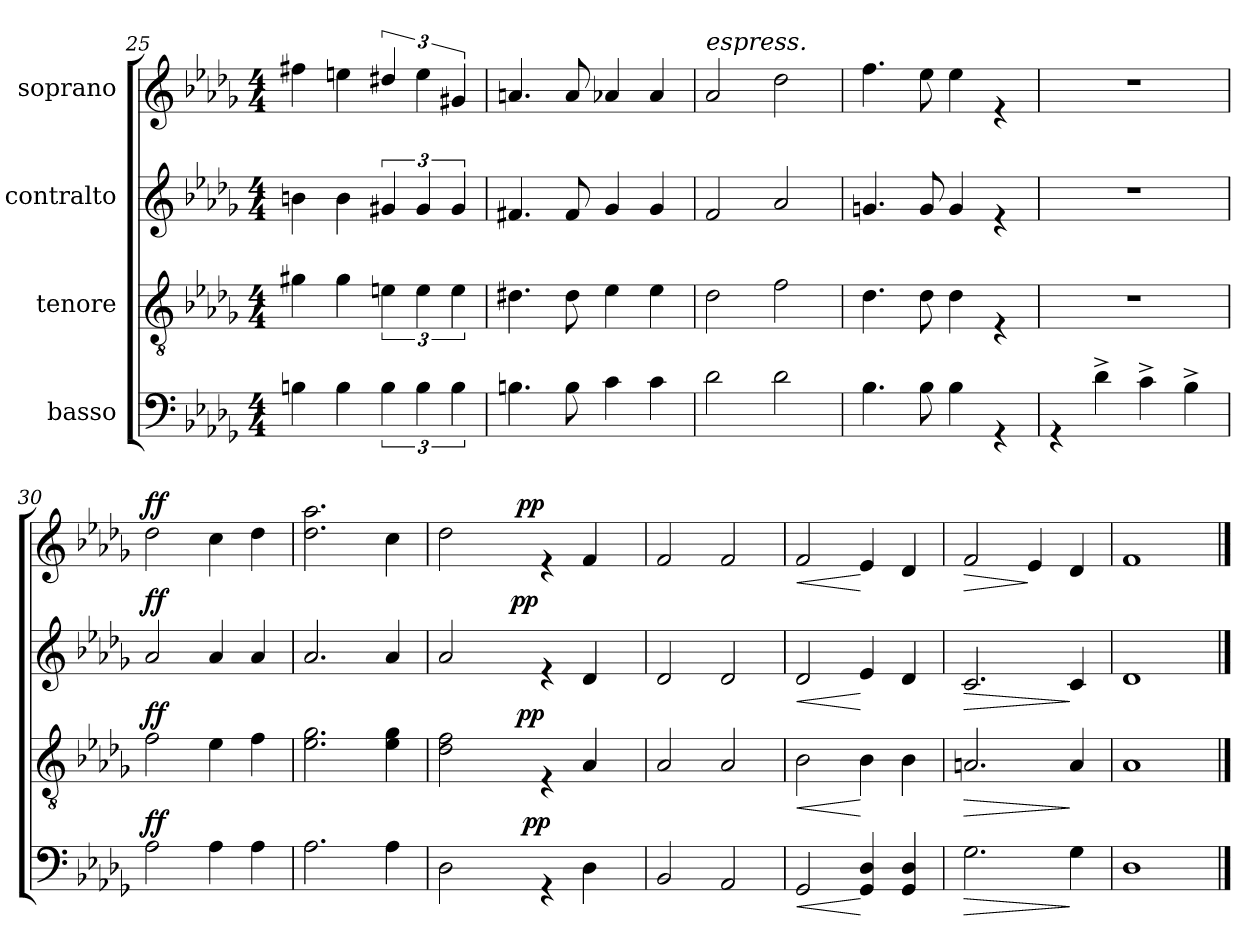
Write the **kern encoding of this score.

**kern	**dynam	**kern	**dynam	**kern	**dynam	**kern	**dynam
*part4	*part4	*part3	*part3	*part2	*part2	*part1	*part1
*staff4	*staff4	*staff3	*staff3	*staff2	*staff2	*staff1	*staff1
*I"basso	*	*I"tenore	*	*I"contralto	*	*I"soprano	*
!!LO:LB:g=z
*clefF4	*	*clefGv2	*	*clefG2	*	*clefG2	*
*k[b-e-a-d-g-]	*	*k[b-e-a-d-g-]	*	*k[b-e-a-d-g-]	*	*k[b-e-a-d-g-]	*
*D-:	*	*D-:	*	*D-:	*	*D-:	*
*M4/4	*	*M4/4	*	*M4/4	*	*M4/4	*
=25	=25	=25	=25	=25	=25	=25	=25
4Bn\	.	4g#X\	.	4bn\	.	4ff#X\	.
4B\	.	4g#\	.	4b\	.	4een\	.
6B\	.	6en\	.	6g#X/	.	6dd#X/	.
6B\	.	6e\	.	6g#/	.	6ee\	.
6B\	.	6e\	.	6g#/	.	6g#X/	.
=26	=26	=26	=26	=26	=26	=26	=26
4.Bn\	.	4.d#X\	.	4.f#X/	.	4.an/	.
8B\	.	8d#\	.	8f#/	.	8a/	.
4c\	.	4e-i\	.	4g-i/	.	4a-X/	.
4c\	.	4e-\	.	4g-/	.	4a-/	.
=27	=27	=27	=27	=27	=27	=27	=27
!	!	!	!	!	!	!LO:TX:a:i:t=espress.	!
2d-i\	.	2d-i\	.	2f/	.	2a-i/	.
2d-\	.	2f\	.	2a-/	.	2dd-\	.
=28	=28	=28	=28	=28	=28	=28	=28
4.B-\	.	4.d-\	.	4.gn/	.	4.ff\	.
8B-\	.	8d-\	.	8g/	.	8ee-\	.
4B-\	.	4d-\	.	4g/	.	4ee-\	.
4rGG	.	4rE	.	4re	.	4re	.
!!LO:PB:g=z
=29	=29	=29	=29	=29	=29	=29	=29
4rGG	.	1r	.	1r	.	1r	.
4d-^>\	.	.	.	.	.	.	.
4c^>\	.	.	.	.	.	.	.
4B-^>\	.	.	.	.	.	.	.
=30	=30	=30	=30	=30	=30	=30	=30
!	!LO:DY:a	!	!LO:DY:a	!	!LO:DY:a	!	!LO:DY:a
2A-\	ff	2f\	ff	2a-/	ff	2dd-\	ff
4A-\	.	4e-\	.	4a-/	.	4cc\	.
4A-\	.	4f\	.	4a-/	.	4dd-\	.
=31	=31	=31	=31	=31	=31	=31	=31
2.A-\	.	2.e-\ 2.g-\	.	2.a-/	.	2.dd-\ 2.aa-\	.
4A-\	.	4e-\ 4g-\	.	4a-/	.	4cc\	.
=32	=32	=32	=32	=32	=32	=32	=32
*	*	*	*	*	*	*MM82	*
*^	*	*^	*	*^	*	*^	*
2D-\	4..ryy	.	2d-\ 2f\	3ryy	.	2a-/	3ryy	.	2dd-\	3ryy	.
.	.	.	.	12ryy	.	.	12ryy	.	.	12ryy	.
!	!	!	!	!	!	!	!	!LO:DY:a	!	!	!
.	.	.	.	96ryy	.	.	3..ryy	pp	.	96ryy	.
!	!	!	!	!	!LO:DY:a	!	!	!	!	!	!LO:DY:a
.	.	.	.	3ryy	pp	.	.	.	.	3ryy	pp
!	!	!LO:DY:a	!	!	!	!	!	!	!	!	!
.	2ryy	pp	.	.	.	.	.	.	.	.	.
4rGG	.	.	4rE	.	.	4re	.	.	4re	.	.
4D-\	.	.	4A-/	.	.	4d-/	.	.	4f/	.	.
.	.	.	.	6ryy	.	.	.	.	.	6ryy	.
.	.	.	.	24..ryy	.	.	.	.	.	24..ryy	.
.	16ryy	.	.	.	.	.	.	.	.	.	.
*v	*v	*	*	*	*	*v	*v	*	*v	*v	*
*	*	*v	*v	*	*	*	*	*
!!LO:LB:g=z
=33	=33	=33	=33	=33	=33	=33	=33
*	*	*	*	*	*	*MM85	*
*^	*	*^	*	*^	*	*^	*
*v	*v	*	*	*	*	*v	*v	*	*v	*v	*
*	*	*v	*v	*	*	*	*	*
2BB-/	.	2A-/	.	2d-/	.	2f/	.
2AA-/	.	2A-/	.	2d-/	.	2f/	.
=34	=34	=34	=34	=34	=34	=34	=34
*	*	*	*	*	*	*MM76	*
!	!LO:HP:b	!	!LO:HP:b	!	!LO:HP:b	!	!LO:HP:b
2GG-/	<	2B-\	<	2d-/	<	2f/	<
4GG-/ 4D-/	[	4B-\	[	4e-/	[	4e-/	[
4GG-/ 4D-/	.	4B-\	.	4d-/	.	4d-/	.
=35	=35	=35	=35	=35	=35	=35	=35
*	*	*	*	*	*	*MM69	*
!	!LO:HP:b	!	!LO:HP:b	!	!LO:HP:b	!	!LO:HP:b
2.G-\	>	2.An/	>	2.c/	>	2f/	>
.	.	.	.	.	.	4e-/	]
4G-\	]	4A/	]	4c/	]	4d-/	.
=36	=36	=36	=36	=36	=36	=36	=36
*	*	*	*	*	*	*MM50	*
1D-	.	1A-i	.	1d-	.	1f	.
==	==	==	==	==	==	==	==
*-	*-	*-	*-	*-	*-	*-	*-
